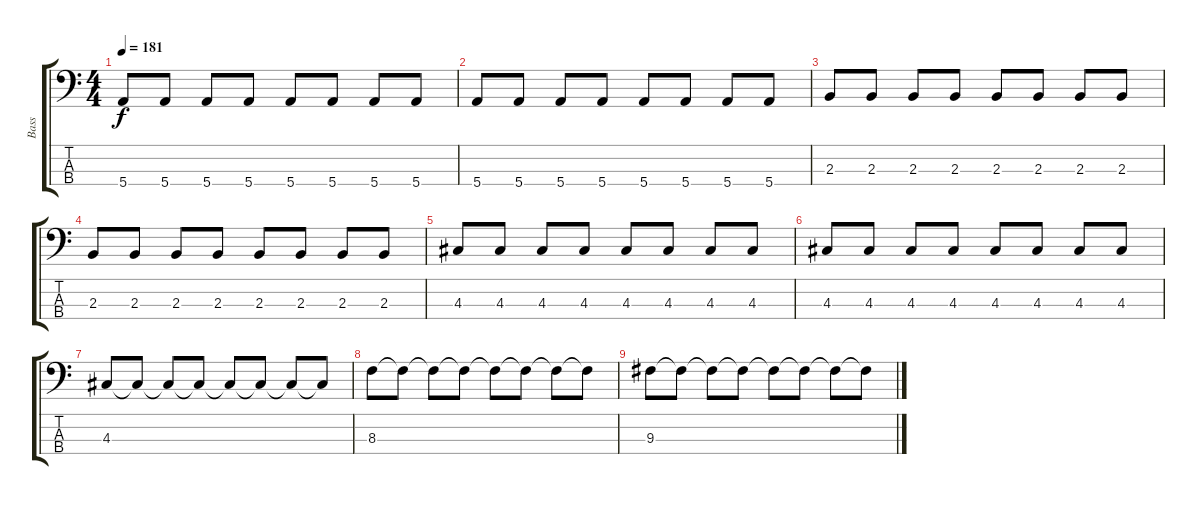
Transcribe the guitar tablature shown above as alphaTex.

\track ("Bass" "Bass") {instrument electricbassfinger}
\staff {score tabs}
\tuning (G2 D2 A1 E1) {hide}
\ts (4 4)
\tempo 181
\clef f4
\ks c
5.4.8{dy f} 5.4.8 5.4.8 5.4.8 5.4.8 5.4.8 5.4.8 5.4.8 |
5.4.8 5.4.8 5.4.8 5.4.8 5.4.8 5.4.8 5.4.8 5.4.8 |
2.3.8 2.3.8 2.3.8 2.3.8 2.3.8 2.3.8 2.3.8 2.3.8 |
2.3.8 2.3.8 2.3.8 2.3.8 2.3.8 2.3.8 2.3.8 2.3.8 |
4.3.8 4.3.8 4.3.8 4.3.8 4.3.8 4.3.8 4.3.8 4.3.8 |
4.3.8 4.3.8 4.3.8 4.3.8 4.3.8 4.3.8 4.3.8 4.3.8 |
4.3.8 4.3{t}.8 4.3{t}.8 4.3{t}.8 4.3{t}.8 4.3{t}.8 4.3{t}.8 4.3{t}.8 |
8.3.8 8.3{t}.8 8.3{t}.8 8.3{t}.8 8.3{t}.8 8.3{t}.8 8.3{t}.8 8.3{t}.8 |
9.3.8 9.3{t}.8 9.3{t}.8 9.3{t}.8 9.3{t}.8 9.3{t}.8 9.3{t}.8 9.3{t}.8
